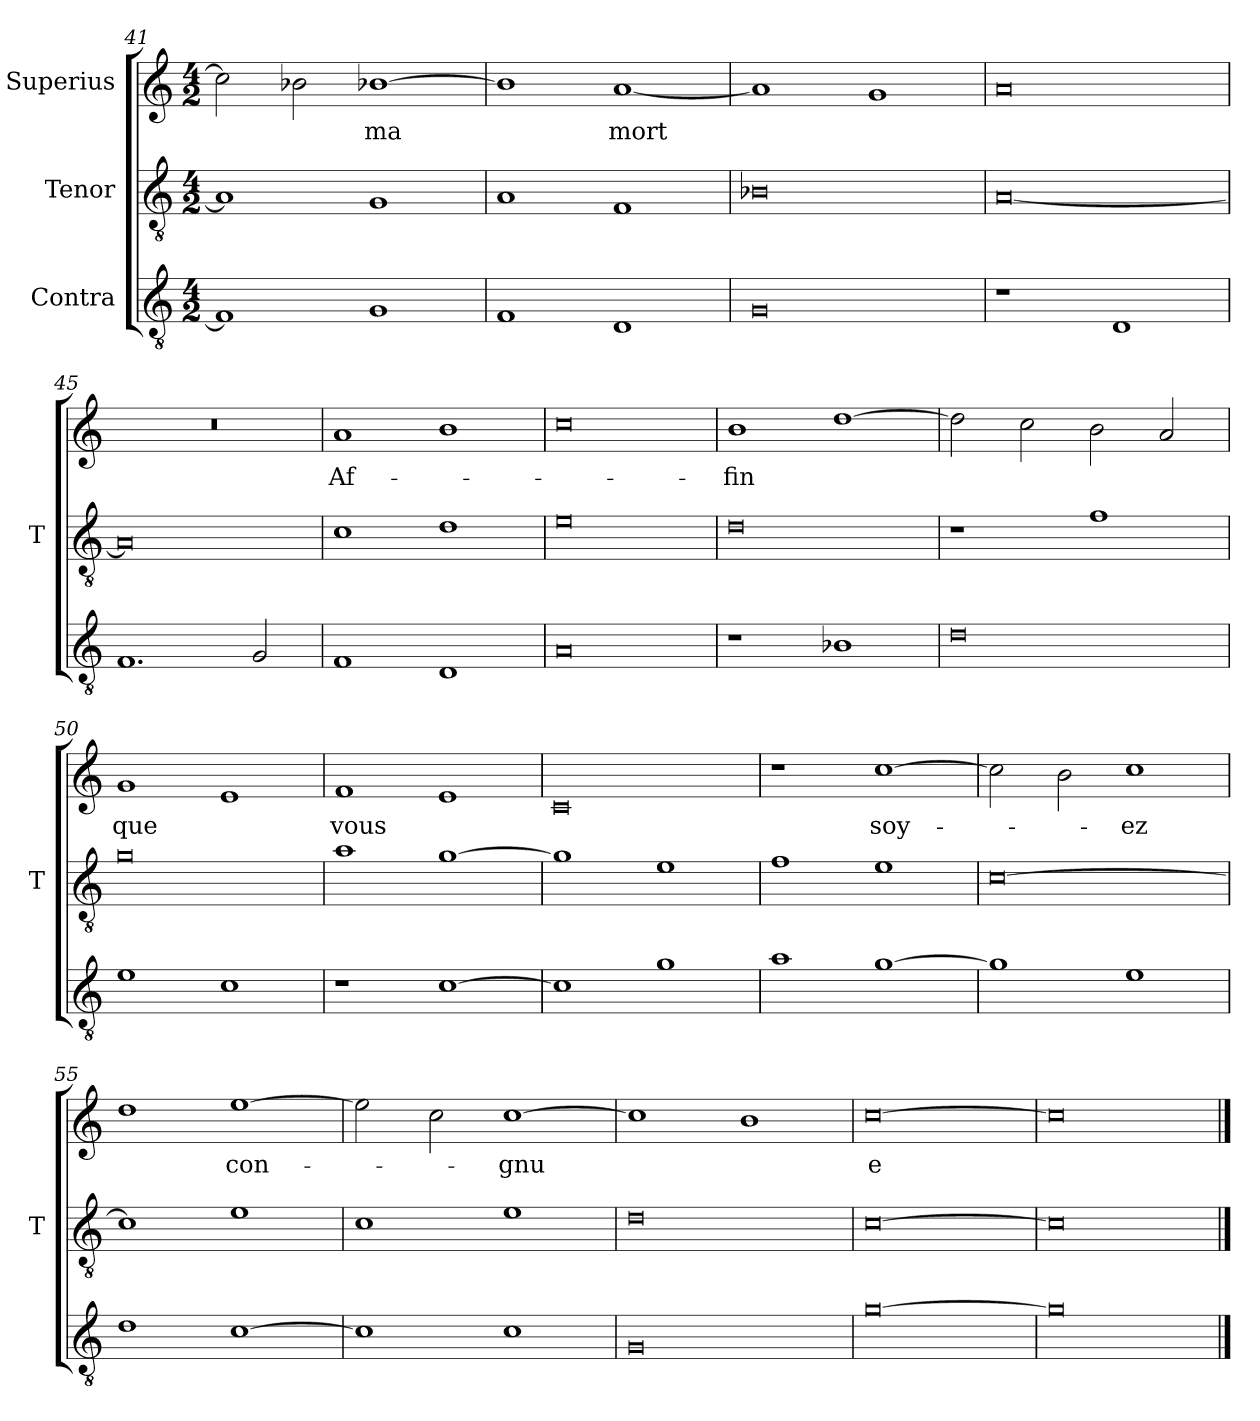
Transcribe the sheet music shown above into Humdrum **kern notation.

**kern	**kern	**kern	**text
*part3	*part2	*part1	*part1
*staff3	*staff2	*staff1	*staff1
*I"Contra	*I"Tenor	*I"Superius	*
*	*I'T	*	*
*clefGv2	*clefGv2	*clefG2	*
*M4/2	*M4/2	*M4/2	*
=41	=41	=41	=41
1F]	1A]	2cc]	.
.	.	2b-X	.
1G	1G	[1b-X	-ma
=42	=42	=42	=42
1F	1A	1b-]	.
1D	1F	[1a	-mort
=43	=43	=43	=43
0G	0B-X	1a]	.
.	.	1g	.
=44	=44	=44	=44
1r	[0A	0a	.
1D	.	.	.
=45	=45	=45	=45
1.F	0A]	0r	.
2G	.	.	.
=46	=46	=46	=46
1F	1c	1a	Af-
1D	1d	1b	.
=47	=47	=47	=47
0A	0e	0cc	.
=48	=48	=48	=48
1r	0d	1b	-fin
1B-X	.	[1dd	.
=49	=49	=49	=49
0d	1r	2dd]	.
.	.	2cc	.
.	1f	2b	.
.	.	2a	.
=50	=50	=50	=50
1e	0g	1g	-que
1c	.	1e	.
=51	=51	=51	=51
1r	1a	1f	-vous
[1c	[1g	1e	.
=52	=52	=52	=52
1c]	1g]	0c	.
1g	1e	.	.
=53	=53	=53	=53
1a	1f	1r	.
[1g	1e	[1cc	soy-
=54	=54	=54	=54
1g]	[0c	2cc]	.
.	.	2b	.
1e	.	1cc	-ez
=55	=55	=55	=55
1d	1c]	1dd	.
[1c	1e	[1ee	con-
=56	=56	=56	=56
1c]	1c	2ee]	.
.	.	2cc	.
1c	1e	[1cc	-gnu
=57	=57	=57	=57
0G	0d	1cc]	.
.	.	1b	.
=58	=58	=58	=58
[0g	[0c	[0cc	-e
=59	=59	=59	=59
0g]	0c]	0cc]	.
==	==	==	==
*-	*-	*-	*-
